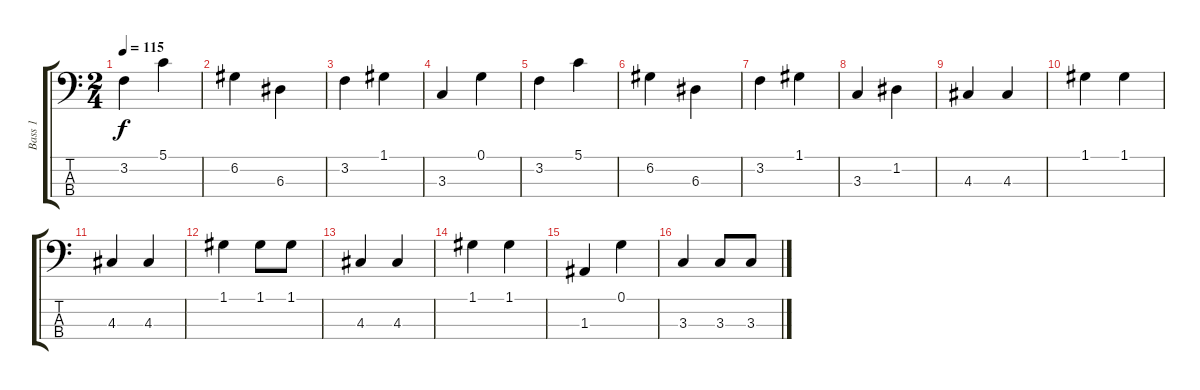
\track ("Bass 1" "Bass 1") {instrument acousticbass}
\staff {score tabs}
\tuning (G2 D2 A1 E1) {hide}
\ts (2 4)
\tempo 115
\clef f4
\ks c
3.2.4{dy f} 5.1.4 |
6.2.4 6.3.4 |
3.2.4 1.1.4 |
3.3.4 0.1.4 |
3.2.4 5.1.4 |
6.2.4 6.3.4 |
3.2.4 1.1.4 |
3.3.4 1.2.4 |
4.3.4 4.3.4 |
1.1.4 1.1.4 |
4.3.4 4.3.4 |
1.1.4 1.1.8 1.1.8 |
4.3.4 4.3.4 |
1.1.4 1.1.4 |
1.3.4 0.1.4 |
3.3.4 3.3.8 3.3.8
